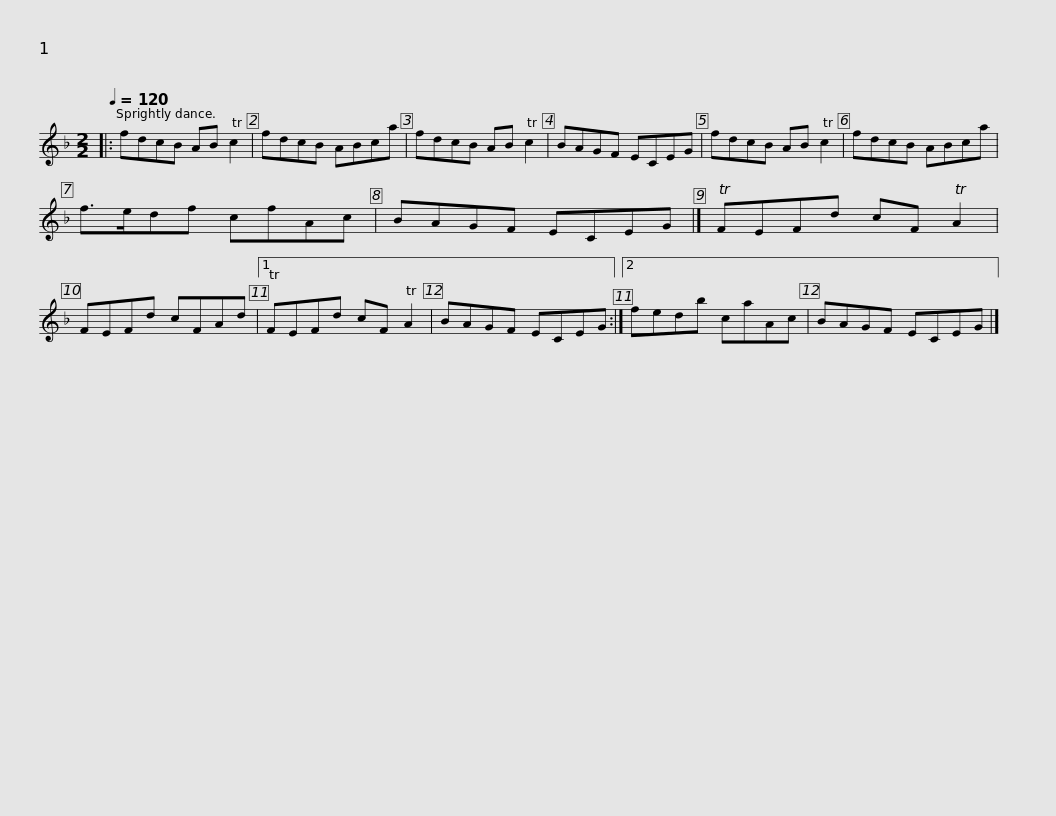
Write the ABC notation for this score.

X:1
L:1/8
Q:1/4=120
M:2/2
I:linebreak $
K:F
V:1 treble
V:1
|: fdcB AB Tc2 | fdcB ABca | fdcB AB Tc2 | BAGF ECEG | fdcB AB Tc2 |$ %5
 fdcB ABca | f>edf cfAc | BAGF ECEG |] TFEFd cF TA2 | FEFd cFAd |1 %10
 TFEFd cF TA2 |$ BAGF ECEG :|2 fedb caAc | BAGF ECEG |] %14
